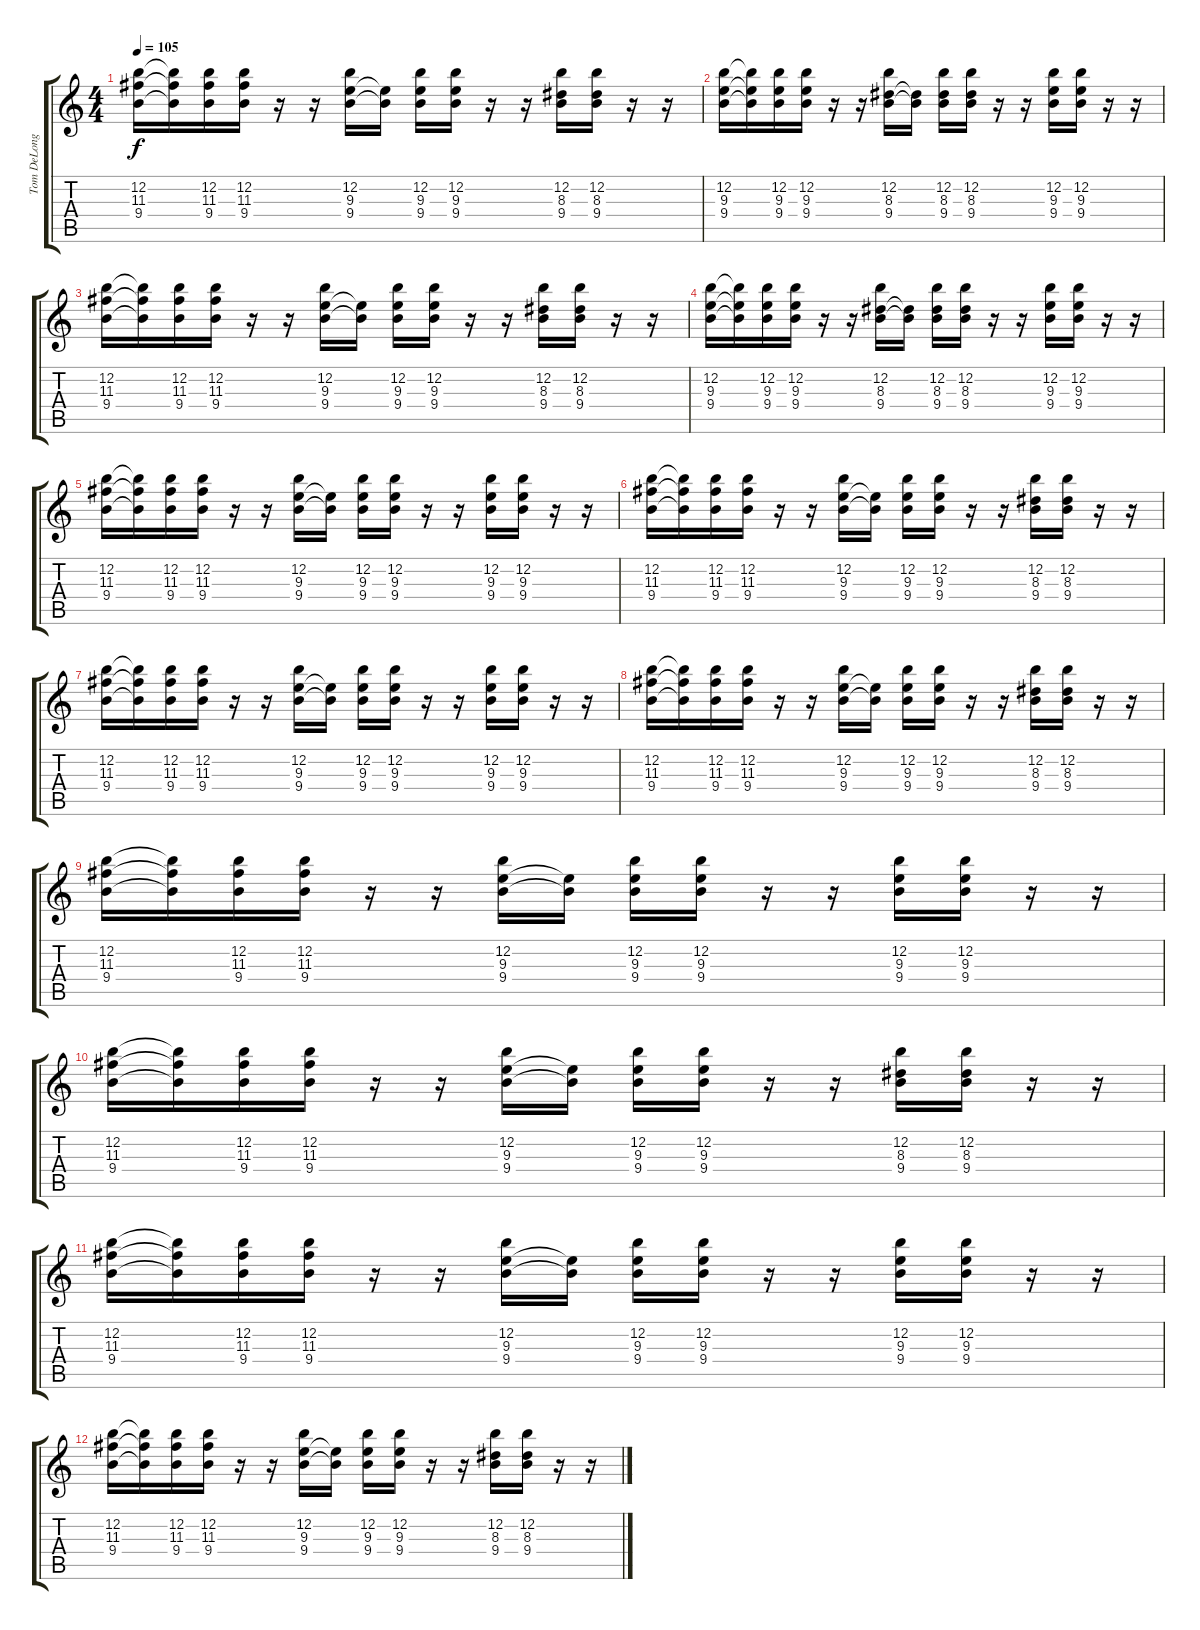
\track ("Tom DeLonge (2nd Guitar)" "Tom DeLong") {instrument overdrivenguitar}
\staff {score tabs}
\tuning (E4 B3 G3 D3 A2 E2) {hide}
\ts (4 4)
\tempo 105
\clef g2
\ks c
(12.2 11.3 9.4).16{dy f} (12.2{t} 11.3{t} 9.4{t}).16 (12.2 11.3 9.4).16 (12.2 11.3 9.4).16 r.16 r.16 (12.2 9.3 9.4).16 (9.3{t} 9.4{t}).16 (12.2 9.3 9.4).16 (12.2 9.3 9.4).16 r.16 r.16 (12.2 8.3 9.4).16 (12.2 8.3 9.4).16 r.16 r.16 |
(12.2 9.3 9.4).16 (12.2{t} 9.3{t} 9.4{t}).16 (12.2 9.3 9.4).16 (12.2 9.3 9.4).16 r.16 r.16 (12.2 8.3 9.4).16 (8.3{t} 9.4{t}).16 (12.2 8.3 9.4).16 (12.2 8.3 9.4).16 r.16 r.16 (12.2 9.3 9.4).16 (12.2 9.3 9.4).16 r.16 r.16 |
(12.2 11.3 9.4).16 (12.2{t} 11.3{t} 9.4{t}).16 (12.2 11.3 9.4).16 (12.2 11.3 9.4).16 r.16 r.16 (12.2 9.3 9.4).16 (9.3{t} 9.4{t}).16 (12.2 9.3 9.4).16 (12.2 9.3 9.4).16 r.16 r.16 (12.2 8.3 9.4).16 (12.2 8.3 9.4).16 r.16 r.16 |
(12.2 9.3 9.4).16 (12.2{t} 9.3{t} 9.4{t}).16 (12.2 9.3 9.4).16 (12.2 9.3 9.4).16 r.16 r.16 (12.2 8.3 9.4).16 (8.3{t} 9.4{t}).16 (12.2 8.3 9.4).16 (12.2 8.3 9.4).16 r.16 r.16 (12.2 9.3 9.4).16 (12.2 9.3 9.4).16 r.16 r.16 |
(12.2 11.3 9.4).16 (12.2{t} 11.3{t} 9.4{t}).16 (12.2 11.3 9.4).16 (12.2 11.3 9.4).16 r.16 r.16 (12.2 9.3 9.4).16 (9.3{t} 9.4{t}).16 (12.2 9.3 9.4).16 (12.2 9.3 9.4).16 r.16 r.16 (12.2 9.3 9.4).16 (12.2 9.3 9.4).16 r.16 r.16 |
(12.2 11.3 9.4).16 (12.2{t} 11.3{t} 9.4{t}).16 (12.2 11.3 9.4).16 (12.2 11.3 9.4).16 r.16 r.16 (12.2 9.3 9.4).16 (9.3{t} 9.4{t}).16 (12.2 9.3 9.4).16 (12.2 9.3 9.4).16 r.16 r.16 (12.2 8.3 9.4).16 (12.2 8.3 9.4).16 r.16 r.16 |
(12.2 11.3 9.4).16 (12.2{t} 11.3{t} 9.4{t}).16 (12.2 11.3 9.4).16 (12.2 11.3 9.4).16 r.16 r.16 (12.2 9.3 9.4).16 (9.3{t} 9.4{t}).16 (12.2 9.3 9.4).16 (12.2 9.3 9.4).16 r.16 r.16 (12.2 9.3 9.4).16 (12.2 9.3 9.4).16 r.16 r.16 |
(12.2 11.3 9.4).16 (12.2{t} 11.3{t} 9.4{t}).16 (12.2 11.3 9.4).16 (12.2 11.3 9.4).16 r.16 r.16 (12.2 9.3 9.4).16 (9.3{t} 9.4{t}).16 (12.2 9.3 9.4).16 (12.2 9.3 9.4).16 r.16 r.16 (12.2 8.3 9.4).16 (12.2 8.3 9.4).16 r.16 r.16 |
(12.2 11.3 9.4).16 (12.2{t} 11.3{t} 9.4{t}).16 (12.2 11.3 9.4).16 (12.2 11.3 9.4).16 r.16 r.16 (12.2 9.3 9.4).16 (9.3{t} 9.4{t}).16 (12.2 9.3 9.4).16 (12.2 9.3 9.4).16 r.16 r.16 (12.2 9.3 9.4).16 (12.2 9.3 9.4).16 r.16 r.16 |
(12.2 11.3 9.4).16 (12.2{t} 11.3{t} 9.4{t}).16 (12.2 11.3 9.4).16 (12.2 11.3 9.4).16 r.16 r.16 (12.2 9.3 9.4).16 (9.3{t} 9.4{t}).16 (12.2 9.3 9.4).16 (12.2 9.3 9.4).16 r.16 r.16 (12.2 8.3 9.4).16 (12.2 8.3 9.4).16 r.16 r.16 |
(12.2 11.3 9.4).16 (12.2{t} 11.3{t} 9.4{t}).16 (12.2 11.3 9.4).16 (12.2 11.3 9.4).16 r.16 r.16 (12.2 9.3 9.4).16 (9.3{t} 9.4{t}).16 (12.2 9.3 9.4).16 (12.2 9.3 9.4).16 r.16 r.16 (12.2 9.3 9.4).16 (12.2 9.3 9.4).16 r.16 r.16 |
(12.2 11.3 9.4).16 (12.2{t} 11.3{t} 9.4{t}).16 (12.2 11.3 9.4).16 (12.2 11.3 9.4).16 r.16 r.16 (12.2 9.3 9.4).16 (9.3{t} 9.4{t}).16 (12.2 9.3 9.4).16 (12.2 9.3 9.4).16 r.16 r.16 (12.2 8.3 9.4).16 (12.2 8.3 9.4).16 r.16 r.16
